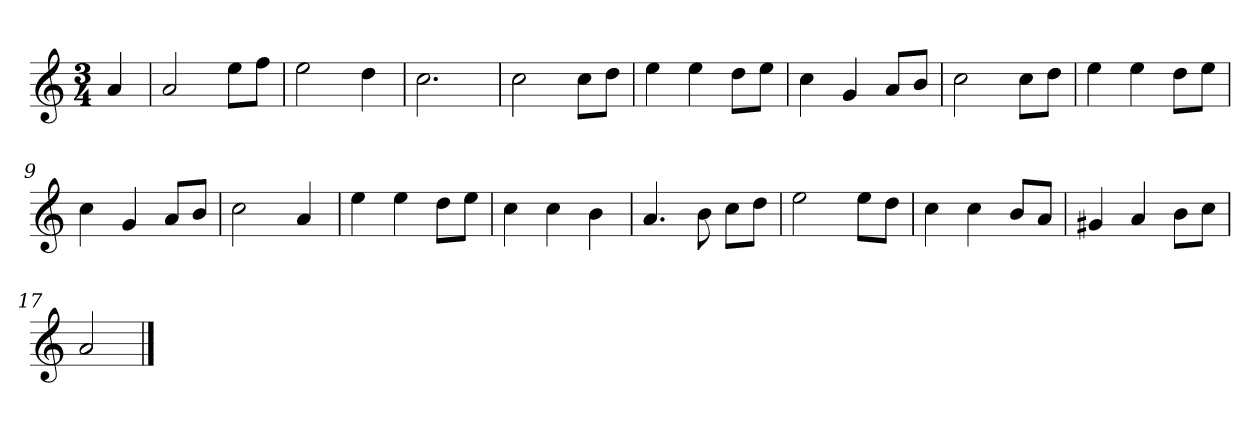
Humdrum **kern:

**kern
*part1
*staff1
*k[]
*M3/4
*MM120
=
4a
=1
2a
8eeL
8ffJ
=2
2ee
4dd
=3
2.cc
=4
2cc
8ccL
8ddJ
=5
4ee
4ee
8ddL
8eeJ
=6
4cc
4g
8aL
8bJ
=7
2cc
8ccL
8ddJ
=8
4ee
4ee
8ddL
8eeJ
=9
4cc
4g
8aL
8bJ
=10
2cc
4a
=11
4ee
4ee
8ddL
8eeJ
=12
4cc
4cc
4b
=13
4.a
8b
8ccL
8ddJ
=14
2ee
8eeL
8ddJ
=15
4cc
4cc
8bL
8aJ
=16
4g#X
4a
8bL
8ccJ
=17
2a
==
*-
